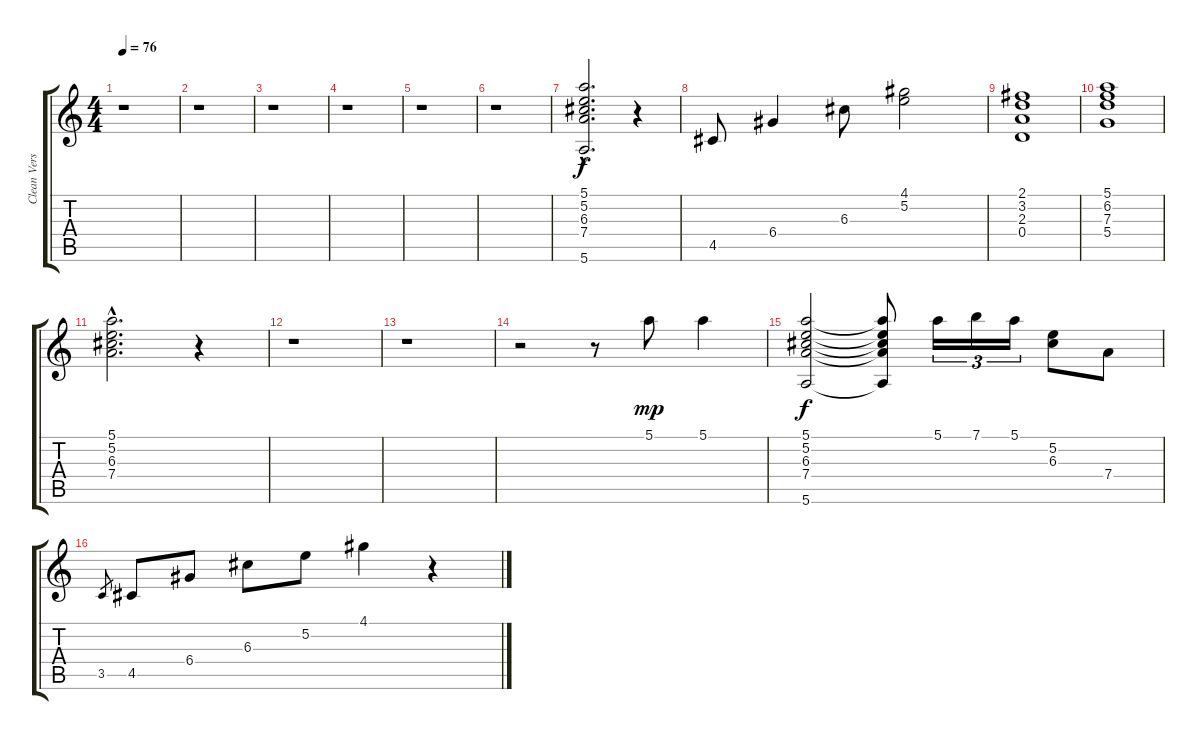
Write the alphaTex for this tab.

\track ("Clean Verse Guitar" "Clean Vers") {instrument electricguitarclean}
\staff {score tabs}
\tuning (E4 B3 G3 D3 A2 E2) {hide}
\ts (4 4)
\tempo 76
\clef g2
\ks c
r.1{dy f} |
r.1 |
r.1 |
r.1 |
r.1 |
r.1 |
(5.1{hac} 5.2{hac} 6.3{hac} 7.4{hac} 5.6{hac}).2{d} r.4 |
4.5.8 6.4.4 6.3.8 (4.1 5.2).2 |
(2.1 3.2 2.3 0.4).1 |
(5.1 6.2 7.3 5.4).1 |
(5.1{hac} 5.2{hac} 6.3{hac} 7.4{hac}).2{d} r.4 |
r.1 |
r.1 |
r.2 r.8 5.1.8{dy mp} 5.1.4 |
(5.1 5.2 6.3 7.4 5.6).2{dy f} (5.1{t} 5.2{t} 6.3{t} 7.4{t} 5.6{t}).8 5.1.16{tu (3 2)} 7.1.16{tu (3 2)} 5.1.16{tu (3 2)} (5.2 6.3).8 7.4.8 |
3.5.8{gr} 4.5.8 6.4.8 6.3.8 5.2.8 4.1.4 r.4
